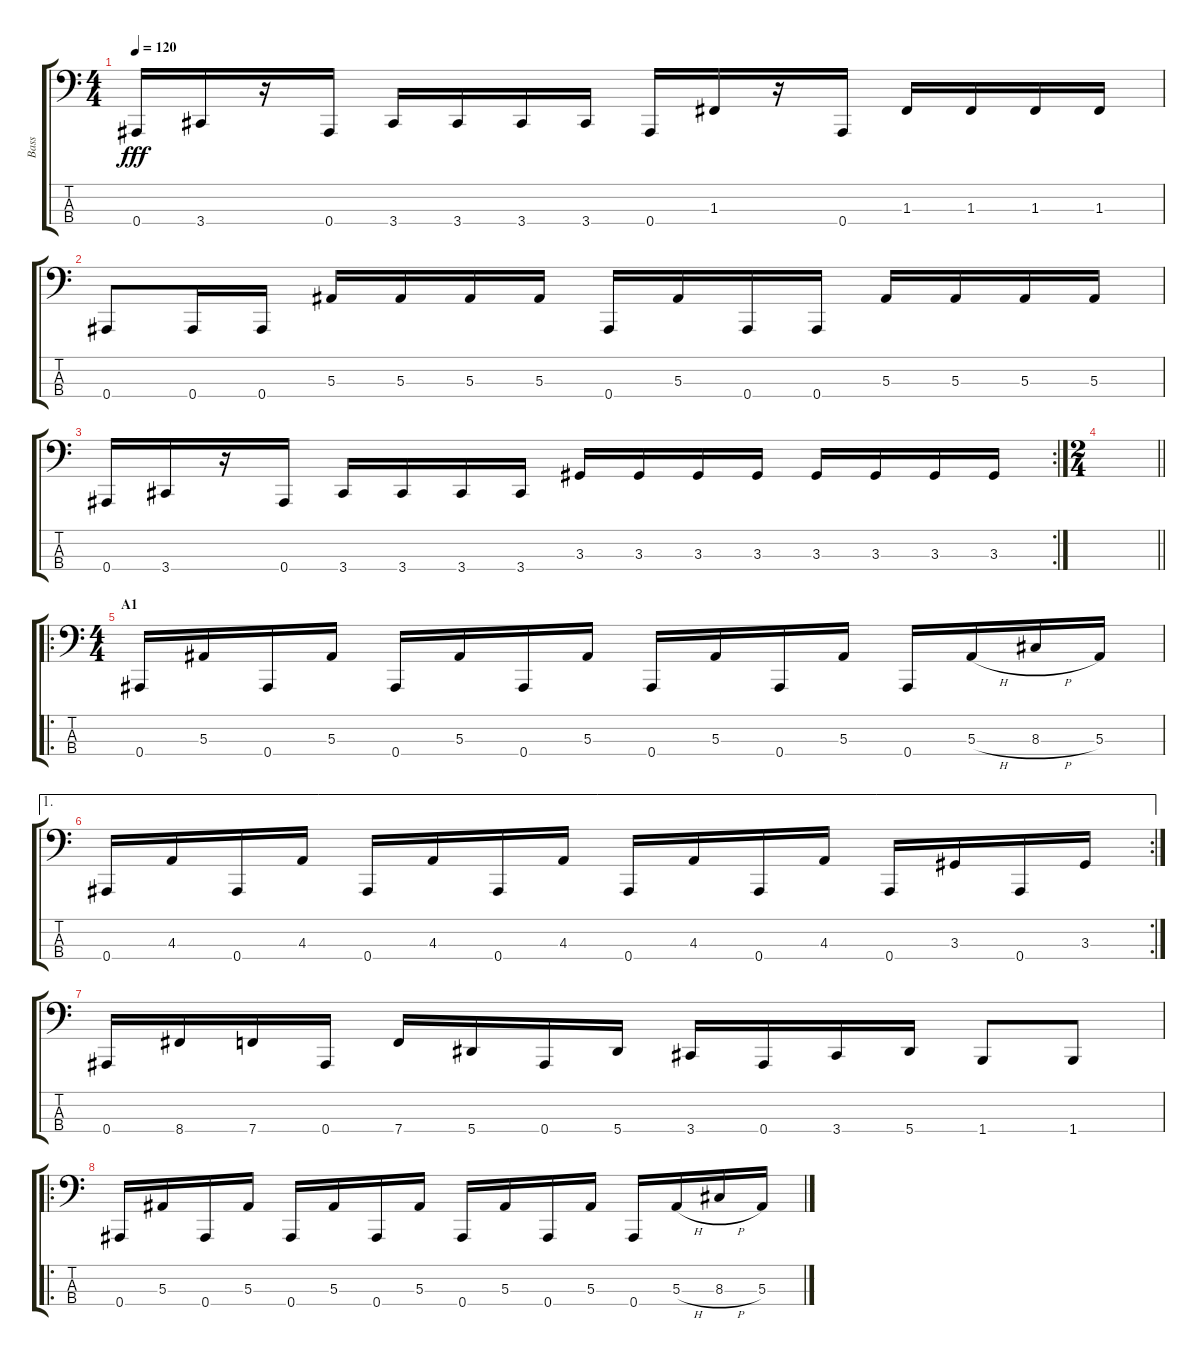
\track ("Bass" "Bass") {instrument electricbasspick}
\staff {score tabs}
\tuning (Eb2 Bb1 F1 Bb0) {hide}
\ts (4 4)
\tempo 120
\clef f4
\ks c
0.4.16{dy fff} 3.4.16 r.16 0.4.16 3.4.16 3.4.16 3.4.16 3.4.16 0.4.16 1.3.16 r.16 0.4.16 1.3.16 1.3.16 1.3.16 1.3.16 |
0.4.8 0.4.16 0.4.16 5.3.16 5.3.16 5.3.16 5.3.16 0.4.16 5.3.16 0.4.16 0.4.16 5.3.16 5.3.16 5.3.16 5.3.16 |
\rc 2
0.4.16 3.4.16 r.16 0.4.16 3.4.16 3.4.16 3.4.16 3.4.16 3.3.16 3.3.16 3.3.16 3.3.16 3.3.16 3.3.16 3.3.16 3.3.16 |
\ts (2 4)
\barLineRight lightlight
|
\ro
\ts (4 4)
\section ("" "A1")
0.4.16 5.3.16 0.4.16 5.3.16 0.4.16 5.3.16 0.4.16 5.3.16 0.4.16 5.3.16 0.4.16 5.3.16 0.4.16 5.3{h}.16 8.3{h}.16 5.3.16 |
\ae 1
\rc 2
0.4.16 4.3.16 0.4.16 4.3.16 0.4.16 4.3.16 0.4.16 4.3.16 0.4.16 4.3.16 0.4.16 4.3.16 0.4.16 3.3.16 0.4.16 3.3.16 |
0.4.16 8.4.16 7.4.16 0.4.16 7.4.16 5.4.16 0.4.16 5.4.16 3.4.16 0.4.16 3.4.16 5.4.16 1.4.8 1.4.8 |
\ro
0.4.16 5.3.16 0.4.16 5.3.16 0.4.16 5.3.16 0.4.16 5.3.16 0.4.16 5.3.16 0.4.16 5.3.16 0.4.16 5.3{h}.16 8.3{h}.16 5.3.16
